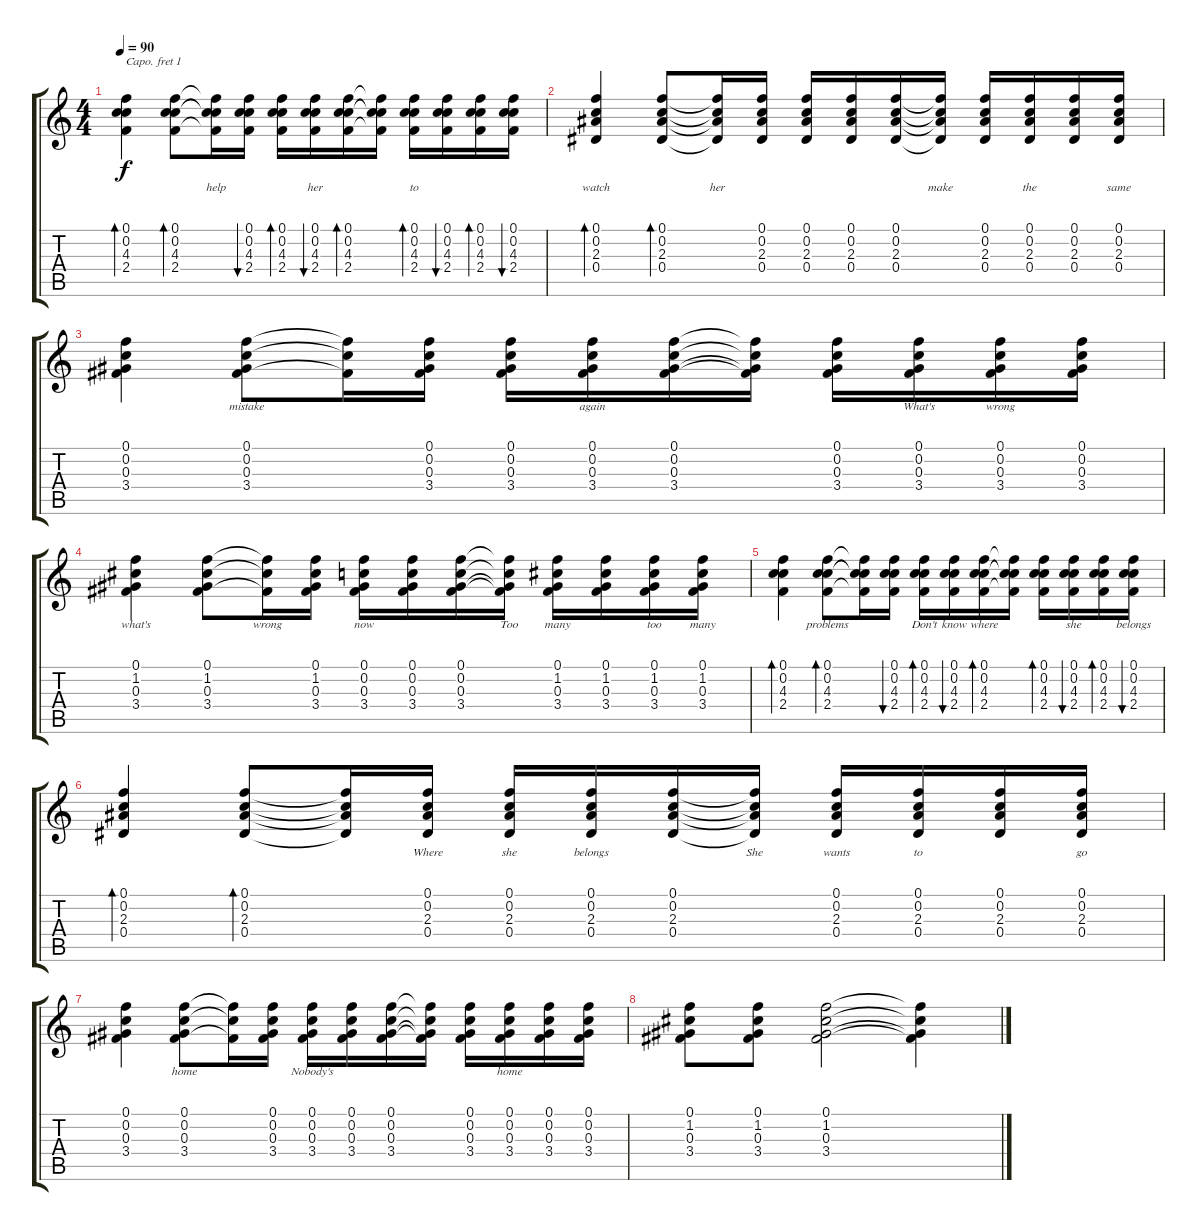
\track "" {instrument acousticguitarnylon}
\staff {score tabs}
\capo 1
\tuning (E4 B3 G3 D3 A2 E2) {hide}
\ts (4 4)
\tempo 90
\clef g2
\ks c
(0.1 0.2 4.3 2.4).4{bd 30 lyrics (0 "") lyrics (1 "") lyrics (2 "") lyrics (3 "") lyrics (4 "") dy f} (0.1 0.2 4.3 2.4).8{bd 30 lyrics (0 "") lyrics (1 "") lyrics (2 "") lyrics (3 "") lyrics (4 "")} (0.1{t} 0.2{t} 4.3{t} 2.4{t}).16{lyrics (0 "help") lyrics (1 "") lyrics (2 "") lyrics (3 "") lyrics (4 "")} (0.1 0.2 4.3 2.4).16{bu 30 lyrics (0 "") lyrics (1 "") lyrics (2 "") lyrics (3 "") lyrics (4 "")} (0.1 0.2 4.3 2.4).16{bd 30 lyrics (0 "") lyrics (1 "") lyrics (2 "") lyrics (3 "") lyrics (4 "")} (0.1 0.2 4.3 2.4).16{bu 30 lyrics (0 "her") lyrics (1 "") lyrics (2 "") lyrics (3 "") lyrics (4 "")} (0.1 0.2 4.3 2.4).16{bd 30 lyrics (0 "") lyrics (1 "") lyrics (2 "") lyrics (3 "") lyrics (4 "")} (0.1{t} 0.2{t} 4.3{t} 2.4{t}).16{lyrics (0 "") lyrics (1 "") lyrics (2 "") lyrics (3 "") lyrics (4 "")} (0.1 0.2 4.3 2.4).16{bd 30 lyrics (0 "to") lyrics (1 "") lyrics (2 "") lyrics (3 "") lyrics (4 "")} (0.1 0.2 4.3 2.4).16{bu 30 lyrics (0 "") lyrics (1 "") lyrics (2 "") lyrics (3 "") lyrics (4 "")} (0.1 0.2 4.3 2.4).16{bd 30 lyrics (0 "") lyrics (1 "") lyrics (2 "") lyrics (3 "") lyrics (4 "")} (0.1 0.2 4.3 2.4).16{bu 30 lyrics (0 "") lyrics (1 "") lyrics (2 "") lyrics (3 "") lyrics (4 "")} |
(0.1 0.2 2.3 0.4).4{bd 30 lyrics (0 "watch") lyrics (1 "") lyrics (2 "") lyrics (3 "") lyrics (4 "")} (0.1 0.2 2.3 0.4).8{bd 30 lyrics (0 "") lyrics (1 "") lyrics (2 "") lyrics (3 "") lyrics (4 "")} (0.1{t} 0.2{t} 2.3{t} 0.4{t}).16{lyrics (0 "her") lyrics (1 "") lyrics (2 "") lyrics (3 "") lyrics (4 "")} (0.1 0.2 2.3 0.4).16{lyrics (0 "") lyrics (1 "") lyrics (2 "") lyrics (3 "") lyrics (4 "")} (0.1 0.2 2.3 0.4).16{lyrics (0 "") lyrics (1 "") lyrics (2 "") lyrics (3 "") lyrics (4 "")} (0.1 0.2 2.3 0.4).16{lyrics (0 "") lyrics (1 "") lyrics (2 "") lyrics (3 "") lyrics (4 "")} (0.1 0.2 2.3 0.4).16{lyrics (0 "") lyrics (1 "") lyrics (2 "") lyrics (3 "") lyrics (4 "")} (0.1{t} 0.2{t} 2.3{t} 0.4{t}).16{lyrics (0 "make") lyrics (1 "") lyrics (2 "") lyrics (3 "") lyrics (4 "")} (0.1 0.2 2.3 0.4).16{lyrics (0 "") lyrics (1 "") lyrics (2 "") lyrics (3 "") lyrics (4 "")} (0.1 0.2 2.3 0.4).16{lyrics (0 "the") lyrics (1 "") lyrics (2 "") lyrics (3 "") lyrics (4 "")} (0.1 0.2 2.3 0.4).16{lyrics (0 "") lyrics (1 "") lyrics (2 "") lyrics (3 "") lyrics (4 "")} (0.1 0.2 2.3 0.4).16{lyrics (0 "same") lyrics (1 "") lyrics (2 "") lyrics (3 "") lyrics (4 "")} |
(0.1 0.2 0.3 3.4).4{lyrics (0 "") lyrics (1 "") lyrics (2 "") lyrics (3 "") lyrics (4 "")} (0.1 0.2 0.3 3.4).8{lyrics (0 "mistake") lyrics (1 "") lyrics (2 "") lyrics (3 "") lyrics (4 "")} (0.1{t} 0.2{t} 3.4{t}).16{lyrics (0 "") lyrics (1 "") lyrics (2 "") lyrics (3 "") lyrics (4 "")} (0.1 0.2 0.3 3.4).16{lyrics (0 "") lyrics (1 "") lyrics (2 "") lyrics (3 "") lyrics (4 "")} (0.1 0.2 0.3 3.4).16{lyrics (0 "") lyrics (1 "") lyrics (2 "") lyrics (3 "") lyrics (4 "")} (0.1 0.2 0.3 3.4).16{lyrics (0 "again") lyrics (1 "") lyrics (2 "") lyrics (3 "") lyrics (4 "")} (0.1 0.2 0.3 3.4).16{lyrics (0 "") lyrics (1 "") lyrics (2 "") lyrics (3 "") lyrics (4 "")} (0.1{t} 0.2{t} 0.3{t} 3.4{t}).16{lyrics (0 "") lyrics (1 "") lyrics (2 "") lyrics (3 "") lyrics (4 "")} (0.1 0.2 0.3 3.4).16{lyrics (0 "") lyrics (1 "") lyrics (2 "") lyrics (3 "") lyrics (4 "")} (0.1 0.2 0.3 3.4).16{lyrics (0 "What's") lyrics (1 "") lyrics (2 "") lyrics (3 "") lyrics (4 "")} (0.1 0.2 0.3 3.4).16{lyrics (0 "wrong") lyrics (1 "") lyrics (2 "") lyrics (3 "") lyrics (4 "")} (0.1 0.2 0.3 3.4).16{lyrics (0 "") lyrics (1 "") lyrics (2 "") lyrics (3 "") lyrics (4 "")} |
(0.1 1.2 0.3 3.4).4{lyrics (0 "what's") lyrics (1 "") lyrics (2 "") lyrics (3 "") lyrics (4 "")} (0.1 1.2 0.3 3.4).8{lyrics (0 "") lyrics (1 "") lyrics (2 "") lyrics (3 "") lyrics (4 "")} (0.1{t} 1.2{t} 3.4{t}).16{lyrics (0 "wrong") lyrics (1 "") lyrics (2 "") lyrics (3 "") lyrics (4 "")} (0.1 1.2 0.3 3.4).16{lyrics (0 "") lyrics (1 "") lyrics (2 "") lyrics (3 "") lyrics (4 "")} (0.1 0.2 0.3 3.4).16{lyrics (0 "now") lyrics (1 "") lyrics (2 "") lyrics (3 "") lyrics (4 "")} (0.1 0.2 0.3 3.4).16{lyrics (0 "") lyrics (1 "") lyrics (2 "") lyrics (3 "") lyrics (4 "")} (0.1 0.2 0.3 3.4).16{lyrics (0 "") lyrics (1 "") lyrics (2 "") lyrics (3 "") lyrics (4 "")} (0.1{t} 0.2{t} 0.3{t} 3.4{t}).16{lyrics (0 "Too") lyrics (1 "") lyrics (2 "") lyrics (3 "") lyrics (4 "")} (0.1 1.2 0.3 3.4).16{lyrics (0 "many") lyrics (1 "") lyrics (2 "") lyrics (3 "") lyrics (4 "")} (0.1 1.2 0.3 3.4).16{lyrics (0 "") lyrics (1 "") lyrics (2 "") lyrics (3 "") lyrics (4 "")} (0.1 1.2 0.3 3.4).16{lyrics (0 "too") lyrics (1 "") lyrics (2 "") lyrics (3 "") lyrics (4 "")} (0.1 1.2 0.3 3.4).16{lyrics (0 "many") lyrics (1 "") lyrics (2 "") lyrics (3 "") lyrics (4 "")} |
(0.1 0.2 4.3 2.4).4{bd 30 lyrics (0 "") lyrics (1 "") lyrics (2 "") lyrics (3 "") lyrics (4 "")} (0.1 0.2 4.3 2.4).8{bd 30 lyrics (0 "problems") lyrics (1 "") lyrics (2 "") lyrics (3 "") lyrics (4 "")} (0.1{t} 0.2{t} 4.3{t} 2.4{t}).16{lyrics (0 "") lyrics (1 "") lyrics (2 "") lyrics (3 "") lyrics (4 "")} (0.1 0.2 4.3 2.4).16{bu 30 lyrics (0 "") lyrics (1 "") lyrics (2 "") lyrics (3 "") lyrics (4 "")} (0.1 0.2 4.3 2.4).16{bd 30 lyrics (0 "Don't") lyrics (1 "") lyrics (2 "") lyrics (3 "") lyrics (4 "")} (0.1 0.2 4.3 2.4).16{bu 30 lyrics (0 "know") lyrics (1 "") lyrics (2 "") lyrics (3 "") lyrics (4 "")} (0.1 0.2 4.3 2.4).16{bd 30 lyrics (0 "where") lyrics (1 "") lyrics (2 "") lyrics (3 "") lyrics (4 "")} (0.1{t} 0.2{t} 4.3{t} 2.4{t}).16{lyrics (0 "") lyrics (1 "") lyrics (2 "") lyrics (3 "") lyrics (4 "")} (0.1 0.2 4.3 2.4).16{bd 30 lyrics (0 "") lyrics (1 "") lyrics (2 "") lyrics (3 "") lyrics (4 "")} (0.1 0.2 4.3 2.4).16{bu 30 lyrics (0 "she") lyrics (1 "") lyrics (2 "") lyrics (3 "") lyrics (4 "")} (0.1 0.2 4.3 2.4).16{bd 30 lyrics (0 "") lyrics (1 "") lyrics (2 "") lyrics (3 "") lyrics (4 "")} (0.1 0.2 4.3 2.4).16{bu 30 lyrics (0 "belongs") lyrics (1 "") lyrics (2 "") lyrics (3 "") lyrics (4 "")} |
(0.1 0.2 2.3 0.4).4{bd 30 lyrics (0 "") lyrics (1 "") lyrics (2 "") lyrics (3 "") lyrics (4 "")} (0.1 0.2 2.3 0.4).8{bd 30 lyrics (0 "") lyrics (1 "") lyrics (2 "") lyrics (3 "") lyrics (4 "")} (0.1{t} 0.2{t} 2.3{t} 0.4{t}).16{lyrics (0 "") lyrics (1 "") lyrics (2 "") lyrics (3 "") lyrics (4 "")} (0.1 0.2 2.3 0.4).16{lyrics (0 "Where") lyrics (1 "") lyrics (2 "") lyrics (3 "") lyrics (4 "")} (0.1 0.2 2.3 0.4).16{lyrics (0 "she") lyrics (1 "") lyrics (2 "") lyrics (3 "") lyrics (4 "")} (0.1 0.2 2.3 0.4).16{lyrics (0 "belongs") lyrics (1 "") lyrics (2 "") lyrics (3 "") lyrics (4 "")} (0.1 0.2 2.3 0.4).16{lyrics (0 "") lyrics (1 "") lyrics (2 "") lyrics (3 "") lyrics (4 "")} (0.1{t} 0.2{t} 2.3{t} 0.4{t}).16{lyrics (0 "She") lyrics (1 "") lyrics (2 "") lyrics (3 "") lyrics (4 "")} (0.1 0.2 2.3 0.4).16{lyrics (0 "wants") lyrics (1 "") lyrics (2 "") lyrics (3 "") lyrics (4 "")} (0.1 0.2 2.3 0.4).16{lyrics (0 "to") lyrics (1 "") lyrics (2 "") lyrics (3 "") lyrics (4 "")} (0.1 0.2 2.3 0.4).16{lyrics (0 "") lyrics (1 "") lyrics (2 "") lyrics (3 "") lyrics (4 "")} (0.1 0.2 2.3 0.4).16{lyrics (0 "go") lyrics (1 "") lyrics (2 "") lyrics (3 "") lyrics (4 "")} |
(0.1 0.2 0.3 3.4).4{lyrics (0 "") lyrics (1 "") lyrics (2 "") lyrics (3 "") lyrics (4 "")} (0.1 0.2 0.3 3.4).8{lyrics (0 "home") lyrics (1 "") lyrics (2 "") lyrics (3 "") lyrics (4 "")} (0.1{t} 0.2{t} 3.4{t}).16{lyrics (0 "") lyrics (1 "") lyrics (2 "") lyrics (3 "") lyrics (4 "")} (0.1 0.2 0.3 3.4).16{lyrics (0 "") lyrics (1 "") lyrics (2 "") lyrics (3 "") lyrics (4 "")} (0.1 0.2 0.3 3.4).16{lyrics (0 "Nobody's") lyrics (1 "") lyrics (2 "") lyrics (3 "") lyrics (4 "")} (0.1 0.2 0.3 3.4).16{lyrics (0 "") lyrics (1 "") lyrics (2 "") lyrics (3 "") lyrics (4 "")} (0.1 0.2 0.3 3.4).16{lyrics (0 "") lyrics (1 "") lyrics (2 "") lyrics (3 "") lyrics (4 "")} (0.1{t} 0.2{t} 0.3{t} 3.4{t}).16{lyrics (0 "") lyrics (1 "") lyrics (2 "") lyrics (3 "") lyrics (4 "")} (0.1 0.2 0.3 3.4).16{lyrics (0 "") lyrics (1 "") lyrics (2 "") lyrics (3 "") lyrics (4 "")} (0.1 0.2 0.3 3.4).16{lyrics (0 "home") lyrics (1 "") lyrics (2 "") lyrics (3 "") lyrics (4 "")} (0.1 0.2 0.3 3.4).16{lyrics (0 "") lyrics (1 "") lyrics (2 "") lyrics (3 "") lyrics (4 "")} (0.1 0.2 0.3 3.4).16{lyrics (0 "") lyrics (1 "") lyrics (2 "") lyrics (3 "") lyrics (4 "")} |
(0.1 1.2 0.3 3.4).8{lyrics (0 "") lyrics (1 "") lyrics (2 "") lyrics (3 "") lyrics (4 "")} (0.1 1.2 0.3 3.4).8{lyrics (0 "") lyrics (1 "") lyrics (2 "") lyrics (3 "") lyrics (4 "")} (0.1 1.2 0.3 3.4).2{lyrics (0 "") lyrics (1 "") lyrics (2 "") lyrics (3 "") lyrics (4 "")} (0.1{t} 1.2{t} 0.3{t} 3.4{t}).4{lyrics (0 "") lyrics (1 "") lyrics (2 "") lyrics (3 "") lyrics (4 "")}
